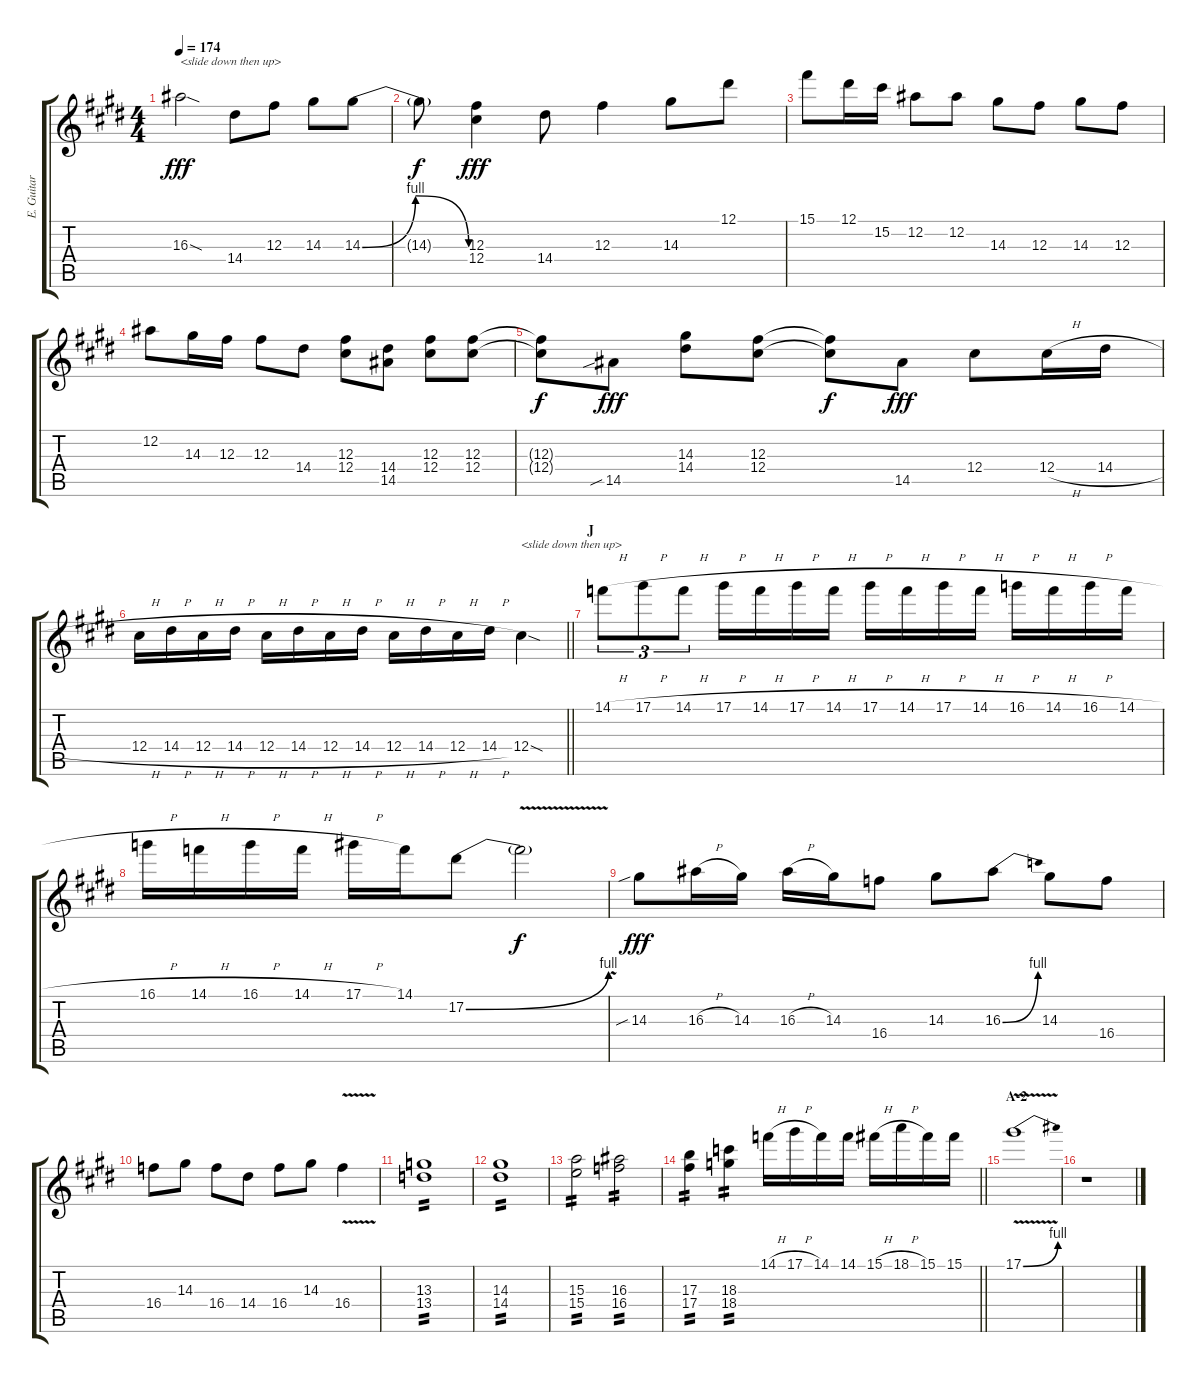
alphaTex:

\track ("E. Guitar I" "E. Guitar ") {instrument overdrivenguitar}
\staff {score tabs}
\tuning (Eb4 Bb3 Gb3 Db3 Ab2 Eb2) {hide}
\ts (4 4)
\tempo 174
\clef g2
\ks e
16.3{sod}.2{txt "<slide down then up>" dy fff} 14.4.8 12.3.8 14.3.8 14.3{be (bendrelease 0 0 30 4 30 4 60 0)}.8 |
14.3{t}.8{dy f} (12.3 12.4).4{dy fff} 14.4.8 12.3.4 14.3.8 12.1.8 |
15.1.8 12.1.16 15.2.16 12.2.8 12.2.8 14.3.8 12.3.8 14.3.8 12.3.8 |
12.2.8 14.3.16 12.3.16 12.3.8 14.4.8 (12.3 12.4).8 (14.4 14.5).8 (12.3 12.4).8 (12.3 12.4).8 |
(12.3{t} 12.4{t}).8{dy f} 14.5{sib}.8{dy fff} (14.3 14.4).8 (12.3 12.4).8 (12.3{t} 12.4{t}).8{dy f} 14.5.8{dy fff} 12.4.8 12.4{h}.16 14.4{h}.16 |
\barLineRight lightlight
12.4{h}.16 14.4{h}.16 12.4{h}.16 14.4{h}.16 12.4{h}.16 14.4{h}.16 12.4{h}.16 14.4{h}.16 12.4{h}.16 14.4{h}.16 12.4{h}.16 14.4{h}.16 12.4{sod}.4{txt "<slide down then up>"} |
\section ("" "J")
14.1{h}.8{tu (3 2)} 17.1{h}.8{tu (3 2)} 14.1{h}.8{tu (3 2)} 17.1{h}.16 14.1{h}.16 17.1{h}.16 14.1{h}.16 17.1{h}.16 14.1{h}.16 17.1{h}.16 14.1{h}.16 16.1{h}.16 14.1{h}.16 16.1{h}.16 14.1{h}.16 |
16.1{h}.16 14.1{h}.16 16.1{h}.16 14.1{h}.16 17.1{h}.16 14.1.16 17.2{be (bend 0 0 60 4)}.8 17.2{v t}.2{dy f} |
14.3{sib}.8{dy fff} 16.3{h}.16 14.3.16 16.3{h}.16 14.3.16 16.4.8 14.3.8 16.3{be (bend 0 0 60 4)}.8 14.3.8 16.4.8 |
16.4.8 14.3.8 16.4.8 14.4.8 16.4.8 14.3.8 16.4{v}.4 |
(13.3 13.4).1{tp 2} |
(14.3 14.4).1{tp 2} |
(15.3 15.4).2{tp 2} (16.3 16.4).2{tp 2} |
\barLineRight lightlight
(17.3 17.4).4{tp 2} (18.3 18.4).4{tp 2} 14.1{h}.16 17.1{h}.16 14.1.16 14.1.16 15.1{h}.16 18.1{h}.16 15.1.16 15.1.16 |
\section ("" "A-2")
17.1{be (bend 0 0 60 4) v}.1 |
r.1
